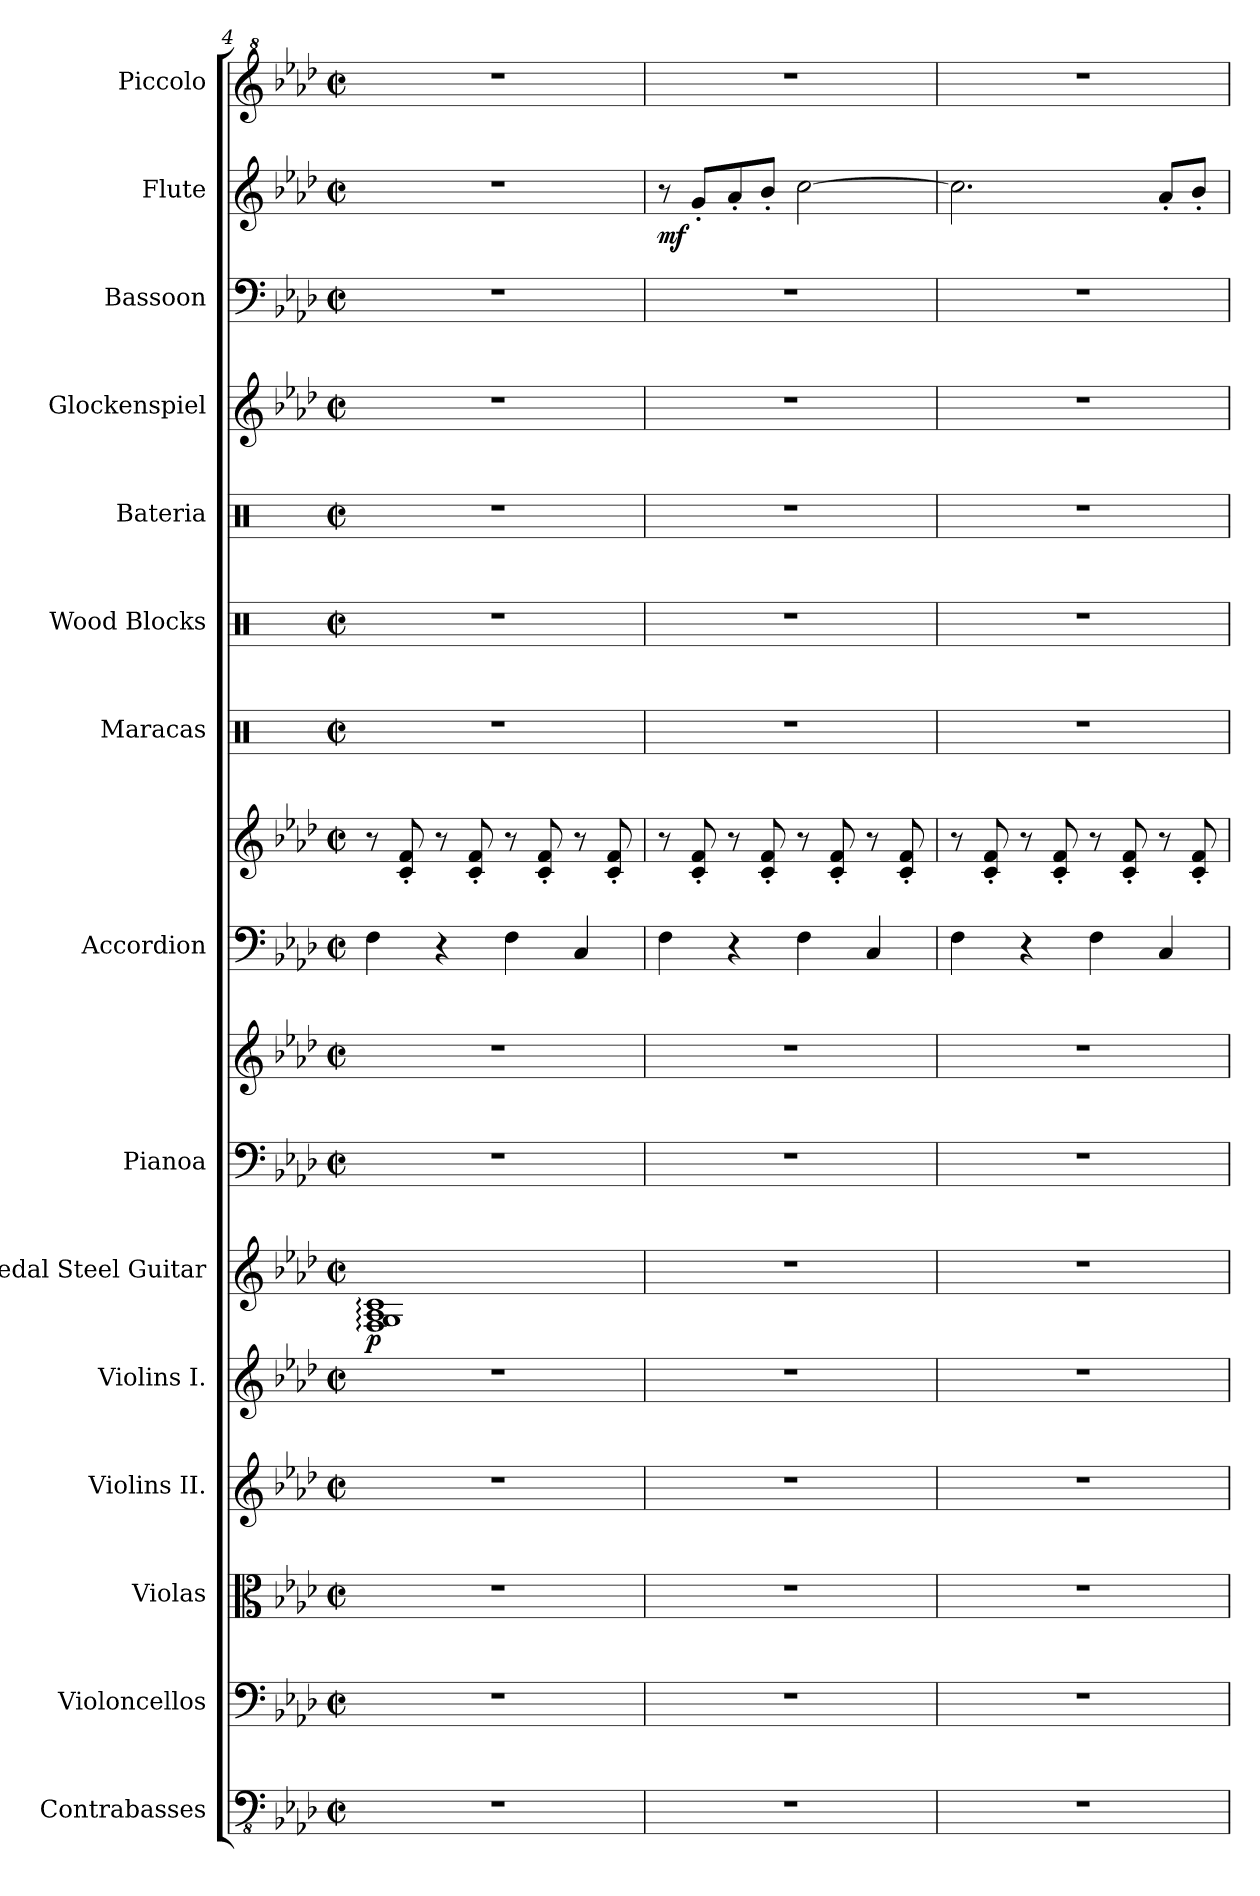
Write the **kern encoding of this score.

**kern	**kern	**kern	**kern	**kern	**kern	**dynam	**kern	**kern	**kern	**kern	**kern	**kern	**kern	**kern	**kern	**kern	**dynam	**kern
*part15	*part14	*part13	*part12	*part11	*part10	*part10	*part9	*part9	*part8	*part8	*part7	*part6	*part5	*part4	*part3	*part2	*part2	*part1
*staff17	*staff16	*staff15	*staff14	*staff13	*staff12	*staff12	*staff11	*staff10	*staff9	*staff8	*staff7	*staff6	*staff5	*staff4	*staff3	*staff2	*staff2	*staff1
*I"Contrabasses	*I"Violoncellos	*I"Violas	*I"Violins II.	*I"Violins I.	*I"Pedal Steel Guitar	*	*I"Pianoa	*	*I"Accordion	*	*I"Maracas	*I"Wood Blocks	*I"Bateria	*I"Glockenspiel	*I"Bassoon	*I"Flute	*	*I"Piccolo
*I'Cbs.	*I'Vcs.	*I'Vlas.	*I'Vlns. II	*I'Vlns. I	*I'Ped. St. Guit.	*	*I'Pno.	*	*I'Acc.	*	*I'Mrcs.	*I'Wd. Bl.	*	*I'Glk.	*I'Bsn.	*I'Fl.	*	*I'Picc.
!!LO:PB:g=z
*clefFv4	*clefF4	*clefC3	*clefG2	*clefG2	*clefG2	*	*clefF4	*clefG2	*clefF4	*clefG2	*clefX	*clefX	*clefX	*clefG2	*clefF4	*clefG2	*	*clefG^2
*ITrd7c12	*	*	*	*	*	*	*	*	*	*	*	*	*	*ITrd-14c-24	*	*	*	*ITrd-7c-12
*k[b-e-a-d-]	*k[b-e-a-d-]	*k[b-e-a-d-]	*k[b-e-a-d-]	*k[b-e-a-d-]	*k[b-e-a-d-]	*	*k[b-e-a-d-]	*k[b-e-a-d-]	*k[b-e-a-d-]	*k[b-e-a-d-]	*k[]	*k[]	*k[]	*k[b-e-a-d-]	*k[b-e-a-d-]	*k[b-e-a-d-]	*	*k[b-e-a-d-]
*M2/2	*M2/2	*M2/2	*M2/2	*M2/2	*M2/2	*	*M2/2	*M2/2	*M2/2	*M2/2	*M2/2	*M2/2	*M2/2	*M2/2	*M2/2	*M2/2	*	*M2/2
*met(c|)	*met(c|)	*met(c|)	*met(c|)	*met(c|)	*met(c|)	*	*met(c|)	*met(c|)	*met(c|)	*met(c|)	*met(c|)	*met(c|)	*met(c|)	*met(c|)	*met(c|)	*met(c|)	*	*met(c|)
=4	=4	=4	=4	=4	=4	=4	=4	=4	=4	=4	=4	=4	=4	=4	=4	=4	=4	=4
!	!	!	!	!	!	!LO:DY:b	!	!	!	!	!	!	!	!	!	!	!	!
1r	1r	1r	1r	1r	1F: 1G: 1A-: 1c:	p	1r	1r	4F\	8r	1r	1r	1r	1r	1r	1r	.	1r
.	.	.	.	.	.	.	.	.	.	8c/' 8f/'	.	.	.	.	.	.	.	.
.	.	.	.	.	.	.	.	.	4r	8r	.	.	.	.	.	.	.	.
.	.	.	.	.	.	.	.	.	.	8c/' 8f/'	.	.	.	.	.	.	.	.
.	.	.	.	.	.	.	.	.	4F\	8r	.	.	.	.	.	.	.	.
.	.	.	.	.	.	.	.	.	.	8c/' 8f/'	.	.	.	.	.	.	.	.
.	.	.	.	.	.	.	.	.	4C/	8r	.	.	.	.	.	.	.	.
.	.	.	.	.	.	.	.	.	.	8c/' 8f/'	.	.	.	.	.	.	.	.
=5	=5	=5	=5	=5	=5	=5	=5	=5	=5	=5	=5	=5	=5	=5	=5	=5	=5	=5
!	!	!	!	!	!	!	!	!	!	!	!	!	!	!	!	!	!LO:DY:b	!
1r	1r	1r	1r	1r	1r	.	1r	1r	4F\	8r	1r	1r	1r	1r	1r	8r	mf	1r
.	.	.	.	.	.	.	.	.	.	8c/' 8f/'	.	.	.	.	.	8g'/L	.	.
.	.	.	.	.	.	.	.	.	4r	8r	.	.	.	.	.	8a-'/	.	.
.	.	.	.	.	.	.	.	.	.	8c/' 8f/'	.	.	.	.	.	8b-'/J	.	.
.	.	.	.	.	.	.	.	.	4F\	8r	.	.	.	.	.	[2cc\	.	.
.	.	.	.	.	.	.	.	.	.	8c/' 8f/'	.	.	.	.	.	.	.	.
.	.	.	.	.	.	.	.	.	4C/	8r	.	.	.	.	.	.	.	.
.	.	.	.	.	.	.	.	.	.	8c/' 8f/'	.	.	.	.	.	.	.	.
=6	=6	=6	=6	=6	=6	=6	=6	=6	=6	=6	=6	=6	=6	=6	=6	=6	=6	=6
1r	1r	1r	1r	1r	1r	.	1r	1r	4F\	8r	1r	1r	1r	1r	1r	2.cc\]	.	1r
.	.	.	.	.	.	.	.	.	.	8c/' 8f/'	.	.	.	.	.	.	.	.
.	.	.	.	.	.	.	.	.	4r	8r	.	.	.	.	.	.	.	.
.	.	.	.	.	.	.	.	.	.	8c/' 8f/'	.	.	.	.	.	.	.	.
.	.	.	.	.	.	.	.	.	4F\	8r	.	.	.	.	.	.	.	.
.	.	.	.	.	.	.	.	.	.	8c/' 8f/'	.	.	.	.	.	.	.	.
.	.	.	.	.	.	.	.	.	4C/	8r	.	.	.	.	.	8a-'/L	.	.
.	.	.	.	.	.	.	.	.	.	8c/' 8f/'	.	.	.	.	.	8b-'/J	.	.
=	=	=	=	=	=	=	=	=	=	=	=	=	=	=	=	=	=	=
*-	*-	*-	*-	*-	*-	*-	*-	*-	*-	*-	*-	*-	*-	*-	*-	*-	*-	*-
